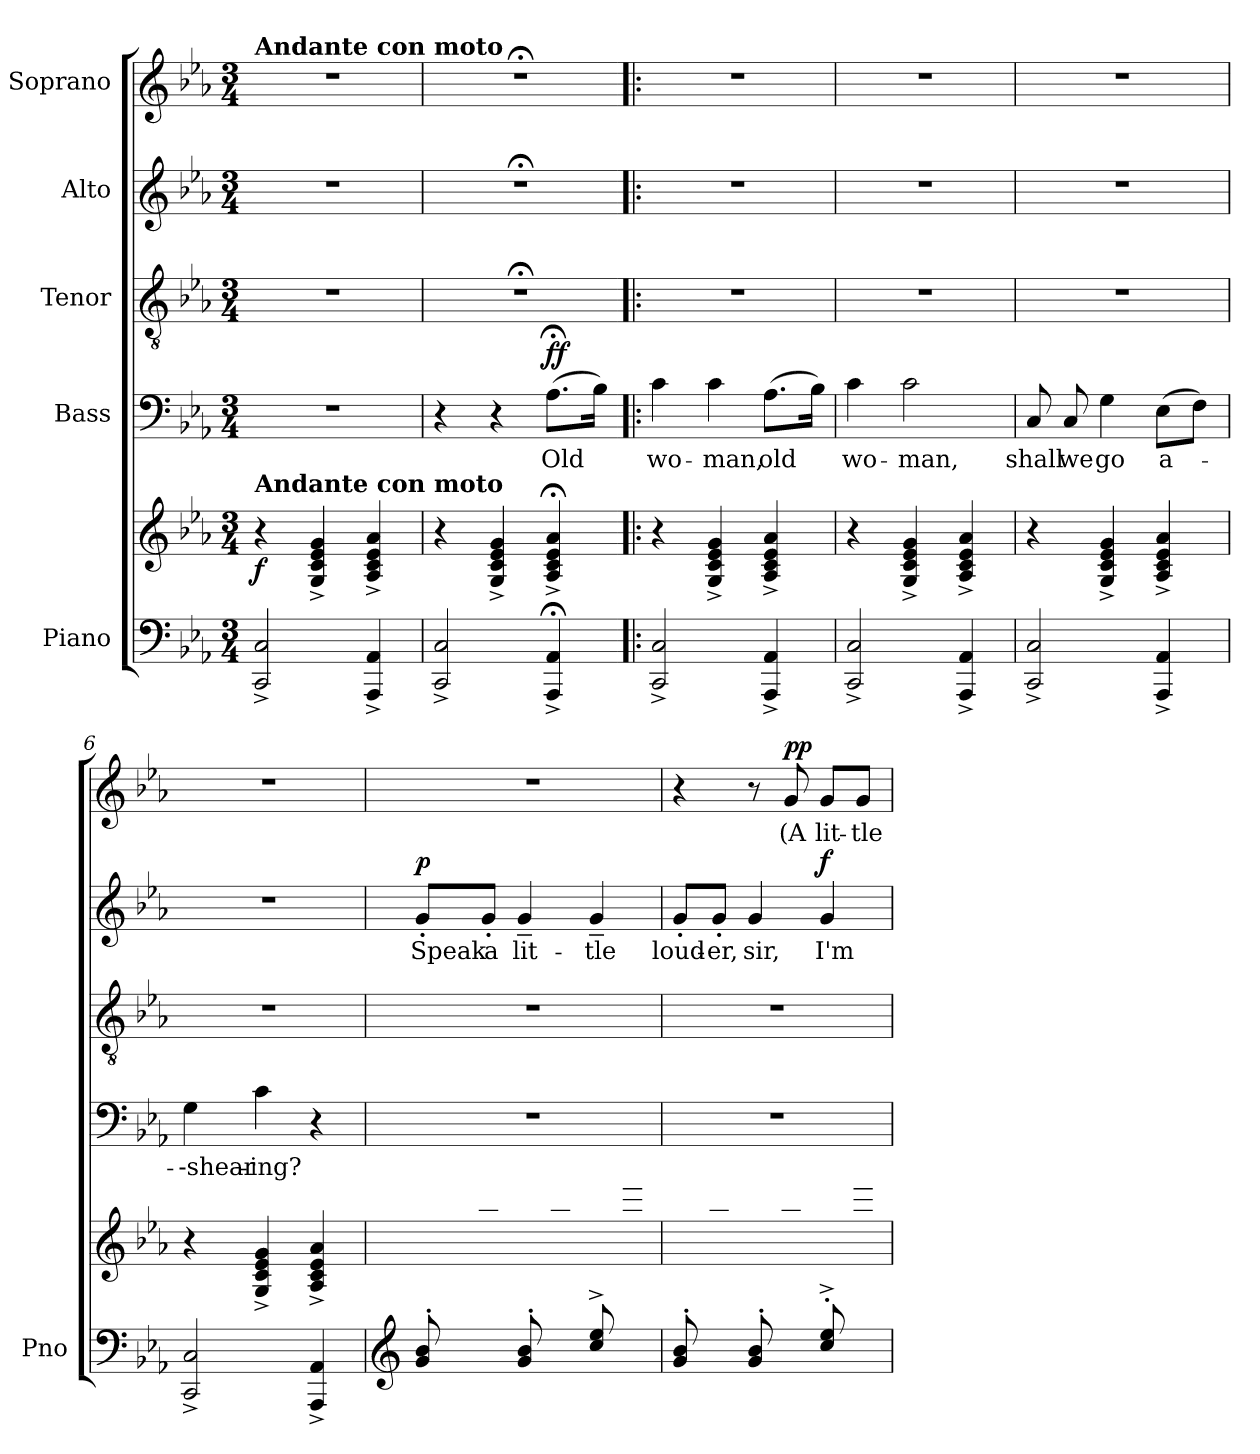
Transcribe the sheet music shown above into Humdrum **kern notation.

**kern	**kern	**dynam	**kern	**text	**dynam	**kern	**kern	**text	**dynam	**kern	**text	**dynam
*part5	*part5	*part5	*part4	*part4	*part4	*part3	*part2	*part2	*part2	*part1	*part1	*part1
*staff6	*staff5	*staff5/6	*staff4	*staff4	*staff4	*staff3	*staff2	*staff2	*staff2	*staff1	*staff1	*staff1
*I"Piano	*	*	*I"Bass	*	*	*I"Tenor	*I"Alto	*	*	*I"Soprano	*	*
*I'Pno	*	*	*	*	*	*	*	*	*	*	*	*
*clefF4	*clefG2	*	*clefF4	*	*	*clefGv2	*clefG2	*	*	*clefG2	*	*
*k[b-e-a-]	*k[b-e-a-]	*	*k[b-e-a-]	*	*	*k[b-e-a-]	*k[b-e-a-]	*	*	*k[b-e-a-]	*	*
*M3/4	*M3/4	*	*M3/4	*	*	*M3/4	*M3/4	*	*	*M3/4	*	*
*MM88	*MM88	*	*MM88	*	*	*MM88	*MM88	*	*	*MM88	*	*
=1	=1	=1	=1	=1	=1	=1	=1	=1	=1	=1	=1	=1
!	!	!	!	!	!	!	!	!	!	!LO:TX:a:B:t=Andante con moto	!	!
!	!LO:TX:a:B:t=Andante con moto	!	!	!	!	!	!	!	!	!	!	!
!	!	!LO:DY:b	!	!	!	!	!	!	!	!	!	!
2CC/^> 2C/^>	4r	f	2.r	.	.	2.r	2.r	.	.	2.r	.	.
.	4G/^> 4c/^> 4e-/^> 4g/^>	.	.	.	.	.	.	.	.	.	.	.
4AAA-/^> 4AA-/^>	4A-/^> 4c/^> 4e-/^> 4a-/^>	.	.	.	.	.	.	.	.	.	.	.
=2	=2	=2	=2	=2	=2	=2	=2	=2	=2	=2	=2	=2
2CC/^> 2C/^>	4r	.	4r	.	.	2.r;<	2.r;<	.	.	2.r;<	.	.
.	4G/^> 4c/^> 4e-/^> 4g/^>	.	4r	.	.	.	.	.	.	.	.	.
!	!	!	!	!	!LO:DY:a	!	!	!	!	!	!	!
4AAA-/;<^> 4AA-/;<^>	4A-/;<^> 4c/;<^> 4e-/;<^> 4a-/;<^>	.	(8.A-;<\L	Old	ff	.	.	.	.	.	.	.
.	.	.	16B-\Jk)	.	.	.	.	.	.	.	.	.
=3!|:	=3!|:	=3!|:	=3!|:	=3!|:	=3!|:	=3!|:	=3!|:	=3!|:	=3!|:	=3!|:	=3!|:	=3!|:
2CC/^> 2C/^>	4r	.	4c\	wo-	.	2.r	2.r	.	.	2.r	.	.
.	4G/^> 4c/^> 4e-/^> 4g/^>	.	4c\	-man,	.	.	.	.	.	.	.	.
4AAA-/^> 4AA-/^>	4A-/^> 4c/^> 4e-/^> 4a-/^>	.	(8.A-\L	old	.	.	.	.	.	.	.	.
.	.	.	16B-\Jk)	.	.	.	.	.	.	.	.	.
=4	=4	=4	=4	=4	=4	=4	=4	=4	=4	=4	=4	=4
2CC/^> 2C/^>	4r	.	4c\	wo-	.	2.r	2.r	.	.	2.r	.	.
.	4G/^> 4c/^> 4e-/^> 4g/^>	.	2c\	-man,	.	.	.	.	.	.	.	.
4AAA-/^> 4AA-/^>	4A-/^> 4c/^> 4e-/^> 4a-/^>	.	.	.	.	.	.	.	.	.	.	.
=5	=5	=5	=5	=5	=5	=5	=5	=5	=5	=5	=5	=5
2CC/^> 2C/^>	4r	.	8C/	shall	.	2.r	2.r	.	.	2.r	.	.
.	.	.	8C/	we	.	.	.	.	.	.	.	.
.	4G/^> 4c/^> 4e-/^> 4g/^>	.	4G\	go	.	.	.	.	.	.	.	.
4AAA-/^> 4AA-/^>	4A-/^> 4c/^> 4e-/^> 4a-/^>	.	(8E-\L	a-	.	.	.	.	.	.	.	.
.	.	.	8F\J)	.	.	.	.	.	.	.	.	.
=6	=6	=6	=6	=6	=6	=6	=6	=6	=6	=6	=6	=6
2CC/^> 2C/^>	4r	.	4G\	--shear-	.	2.r	2.r	.	.	2.r	.	.
.	4G/^> 4c/^> 4e-/^> 4g/^>	.	4c\	-ing?	.	.	.	.	.	.	.	.
4AAA-/^> 4AA-/^>	4A-/^> 4c/^> 4e-/^> 4a-/^>	.	4r	.	.	.	.	.	.	.	.	.
=7	=7	=7	=7	=7	=7	=7	=7	=7	=7	=7	=7	=7
*clefG2	*	*	*	*	*	*	*	*	*	*	*	*
*^	*	*	*	*	*	*	*	*	*	*	*	*
!	!	!	!	!	!	!	!	!	!	!LO:DY:a	!	!	!
8g/'> 8b-/'>L	2.ryy	8ryy	.	2.r	.	.	2.r	8g'>/L	Speak	p	2.r	.	.
8ryy	.	8ee-\'> 8bb-\'>	.	.	.	.	.	8g'>/J	a	.	.	.	.
8g/'> 8b-/'>	.	8ryy	.	.	.	.	.	4g~>/	lit-	.	.	.	.
8ryy	.	8ee-\ 8bb-\J	.	.	.	.	.	.	.	.	.	.	.
(8cc/^ 8ee-/^L	.	8ryy	.	.	.	.	.	4g~>/	-tle	.	.	.	.
8ryy	.	8gg\ 8ccc\ 8eee-\J)	.	.	.	.	.	.	.	.	.	.	.
=8	=8	=8	=8	=8	=8	=8	=8	=8	=8	=8	=8	=8	=8
8g/'> 8b-/'>L	2.ryy	8ryy	.	2.r	.	.	2.r	8g'>/L	loud-	.	4r	.	.
8ryy	.	8ee-\'> 8bb-\'>	.	.	.	.	.	8g'>/J	-er,	.	.	.	.
8g/'> 8b-/'>	.	8ryy	.	.	.	.	.	4g/	sir,	.	8r	.	.
!	!	!	!	!	!	!	!	!	!	!	!	!	!LO:DY:a
8ryy	.	8ee-\'> 8bb-\'>J	.	.	.	.	.	.	.	.	8g!/	(A	pp
!	!	!	!	!	!	!	!	!	!	!LO:DY:a	!	!	!
(8cc/'>^ 8ee-/'>^L	.	8ryy	.	.	.	.	.	4g/	I'm	f	8g!/L	lit-	.
8ryy	.	8gg\ 8ccc\ 8eee-\J)	.	.	.	.	.	.	.	.	8g!/J	-tle	.
*v	*v	*	*	*	*	*	*	*	*	*	*	*	*
=	=	=	=	=	=	=	=	=	=	=	=	=
*-	*-	*-	*-	*-	*-	*-	*-	*-	*-	*-	*-	*-
